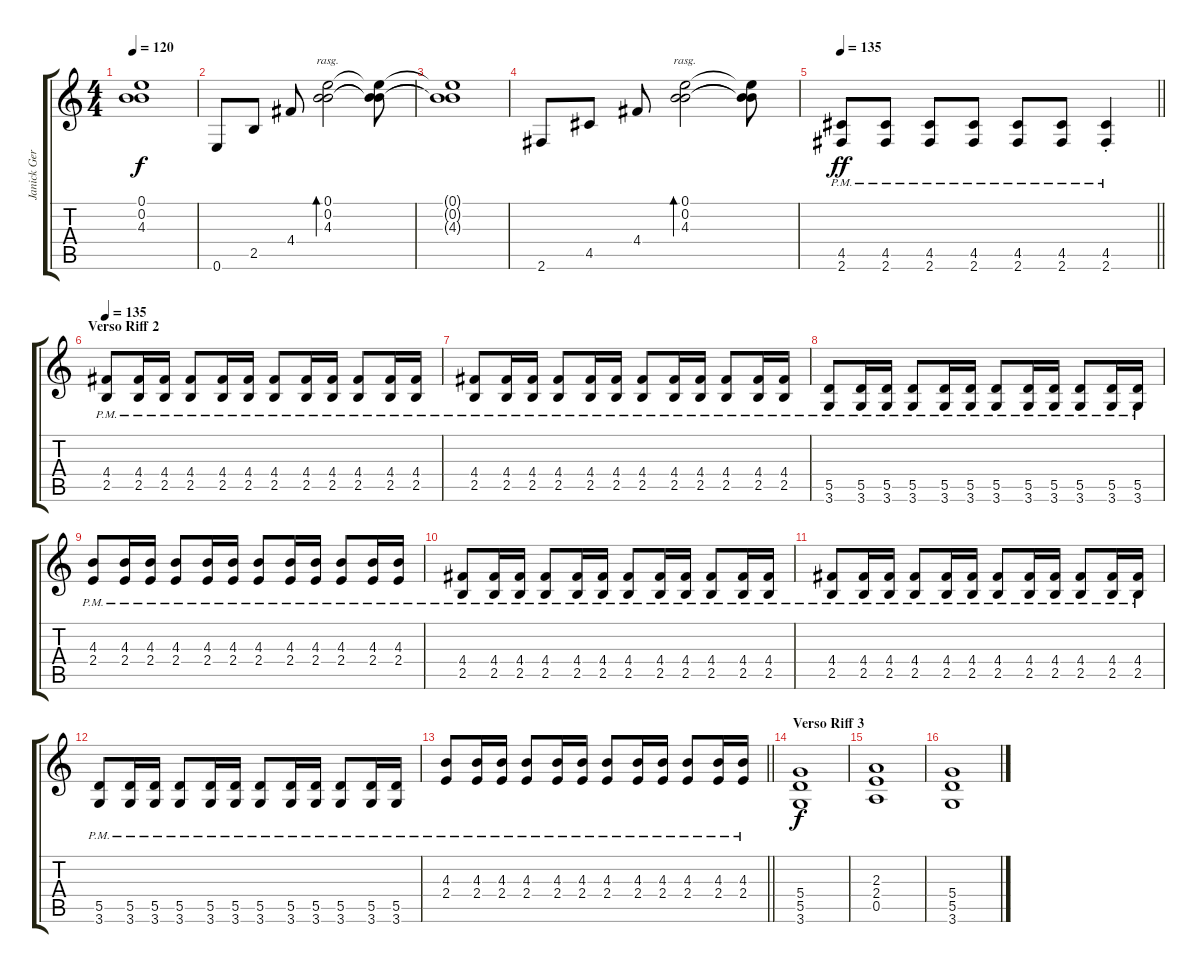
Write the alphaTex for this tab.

\track ("Janick Gers" "Janick Ger") {instrument distortionguitar}
\staff {score tabs}
\tuning (E4 B3 G3 D3 A2 E2) {hide}
\ts (4 4)
\tempo 120
\clef g2
\ks c
(0.1{t} 0.2{t} 4.3{t}).1{dy f} |
0.6.8 2.5.8 4.4.8 (0.1 0.2 4.3).2{bd 120 rasg ii} (0.1{t} 0.2{t} 4.3{t}).8 |
(0.1{t} 0.2{t} 4.3{t}).1 |
2.6.8 4.5.8 4.4.8 (0.1 0.2 4.3).2{bd 120 rasg ii} (0.1{t} 0.2{t} 4.3{t}).8 |
\tempo 135
\barLineRight lightlight
(4.5{pm} 2.6{pm}).8{dy ff instrument distortionguitar} (4.5{pm} 2.6{pm}).8 (4.5{pm} 2.6{pm}).8 (4.5{pm} 2.6{pm}).8 (4.5{pm} 2.6{pm}).8 (4.5{pm} 2.6{pm}).8 (4.5{pm st} 2.6{pm st}).4 |
\section ("" "Verso Riff 2")
\tempo 135
(4.4{pm} 2.5{pm}).8 (4.4{pm} 2.5{pm}).16 (4.4{pm} 2.5{pm}).16 (4.4{pm} 2.5{pm}).8 (4.4{pm} 2.5{pm}).16 (4.4{pm} 2.5{pm}).16 (4.4{pm} 2.5{pm}).8 (4.4{pm} 2.5{pm}).16 (4.4{pm} 2.5{pm}).16 (4.4{pm} 2.5{pm}).8 (4.4{pm} 2.5{pm}).16 (4.4{pm} 2.5{pm}).16 |
(4.4{pm} 2.5{pm}).8 (4.4{pm} 2.5{pm}).16 (4.4{pm} 2.5{pm}).16 (4.4{pm} 2.5{pm}).8 (4.4{pm} 2.5{pm}).16 (4.4{pm} 2.5{pm}).16 (4.4{pm} 2.5{pm}).8 (4.4{pm} 2.5{pm}).16 (4.4{pm} 2.5{pm}).16 (4.4{pm} 2.5{pm}).8 (4.4{pm} 2.5{pm}).16 (4.4{pm} 2.5{pm}).16 |
(5.5{pm} 3.6{pm}).8 (5.5{pm} 3.6{pm}).16 (5.5{pm} 3.6{pm}).16 (5.5{pm} 3.6{pm}).8 (5.5{pm} 3.6{pm}).16 (5.5{pm} 3.6{pm}).16 (5.5{pm} 3.6{pm}).8 (5.5{pm} 3.6{pm}).16 (5.5{pm} 3.6{pm}).16 (5.5{pm} 3.6{pm}).8 (5.5{pm} 3.6{pm}).16 (5.5{pm} 3.6{pm}).16 |
(4.3{pm} 2.4{pm}).8 (4.3{pm} 2.4{pm}).16 (4.3{pm} 2.4{pm}).16 (4.3{pm} 2.4{pm}).8 (4.3{pm} 2.4{pm}).16 (4.3{pm} 2.4{pm}).16 (4.3{pm} 2.4{pm}).8 (4.3{pm} 2.4{pm}).16 (4.3{pm} 2.4{pm}).16 (4.3{pm} 2.4{pm}).8 (4.3{pm} 2.4{pm}).16 (4.3{pm} 2.4{pm}).16 |
(4.4{pm} 2.5{pm}).8 (4.4{pm} 2.5{pm}).16 (4.4{pm} 2.5{pm}).16 (4.4{pm} 2.5{pm}).8 (4.4{pm} 2.5{pm}).16 (4.4{pm} 2.5{pm}).16 (4.4{pm} 2.5{pm}).8 (4.4{pm} 2.5{pm}).16 (4.4{pm} 2.5{pm}).16 (4.4{pm} 2.5{pm}).8 (4.4{pm} 2.5{pm}).16 (4.4{pm} 2.5{pm}).16 |
(4.4{pm} 2.5{pm}).8 (4.4{pm} 2.5{pm}).16 (4.4{pm} 2.5{pm}).16 (4.4{pm} 2.5{pm}).8 (4.4{pm} 2.5{pm}).16 (4.4{pm} 2.5{pm}).16 (4.4{pm} 2.5{pm}).8 (4.4{pm} 2.5{pm}).16 (4.4{pm} 2.5{pm}).16 (4.4{pm} 2.5{pm}).8 (4.4{pm} 2.5{pm}).16 (4.4{pm} 2.5{pm}).16 |
(5.5{pm} 3.6{pm}).8 (5.5{pm} 3.6{pm}).16 (5.5{pm} 3.6{pm}).16 (5.5{pm} 3.6{pm}).8 (5.5{pm} 3.6{pm}).16 (5.5{pm} 3.6{pm}).16 (5.5{pm} 3.6{pm}).8 (5.5{pm} 3.6{pm}).16 (5.5{pm} 3.6{pm}).16 (5.5{pm} 3.6{pm}).8 (5.5{pm} 3.6{pm}).16 (5.5{pm} 3.6{pm}).16 |
\barLineRight lightlight
(4.3{pm} 2.4{pm}).8 (4.3{pm} 2.4{pm}).16 (4.3{pm} 2.4{pm}).16 (4.3{pm} 2.4{pm}).8 (4.3{pm} 2.4{pm}).16 (4.3{pm} 2.4{pm}).16 (4.3{pm} 2.4{pm}).8 (4.3{pm} 2.4{pm}).16 (4.3{pm} 2.4{pm}).16 (4.3{pm} 2.4{pm}).8 (4.3{pm} 2.4{pm}).16 (4.3{pm} 2.4{pm}).16 |
\section ("" "Verso Riff 3")
(5.4 5.5 3.6).1{dy f} |
(2.3 2.4 0.5).1 |
(5.4 5.5 3.6).1
